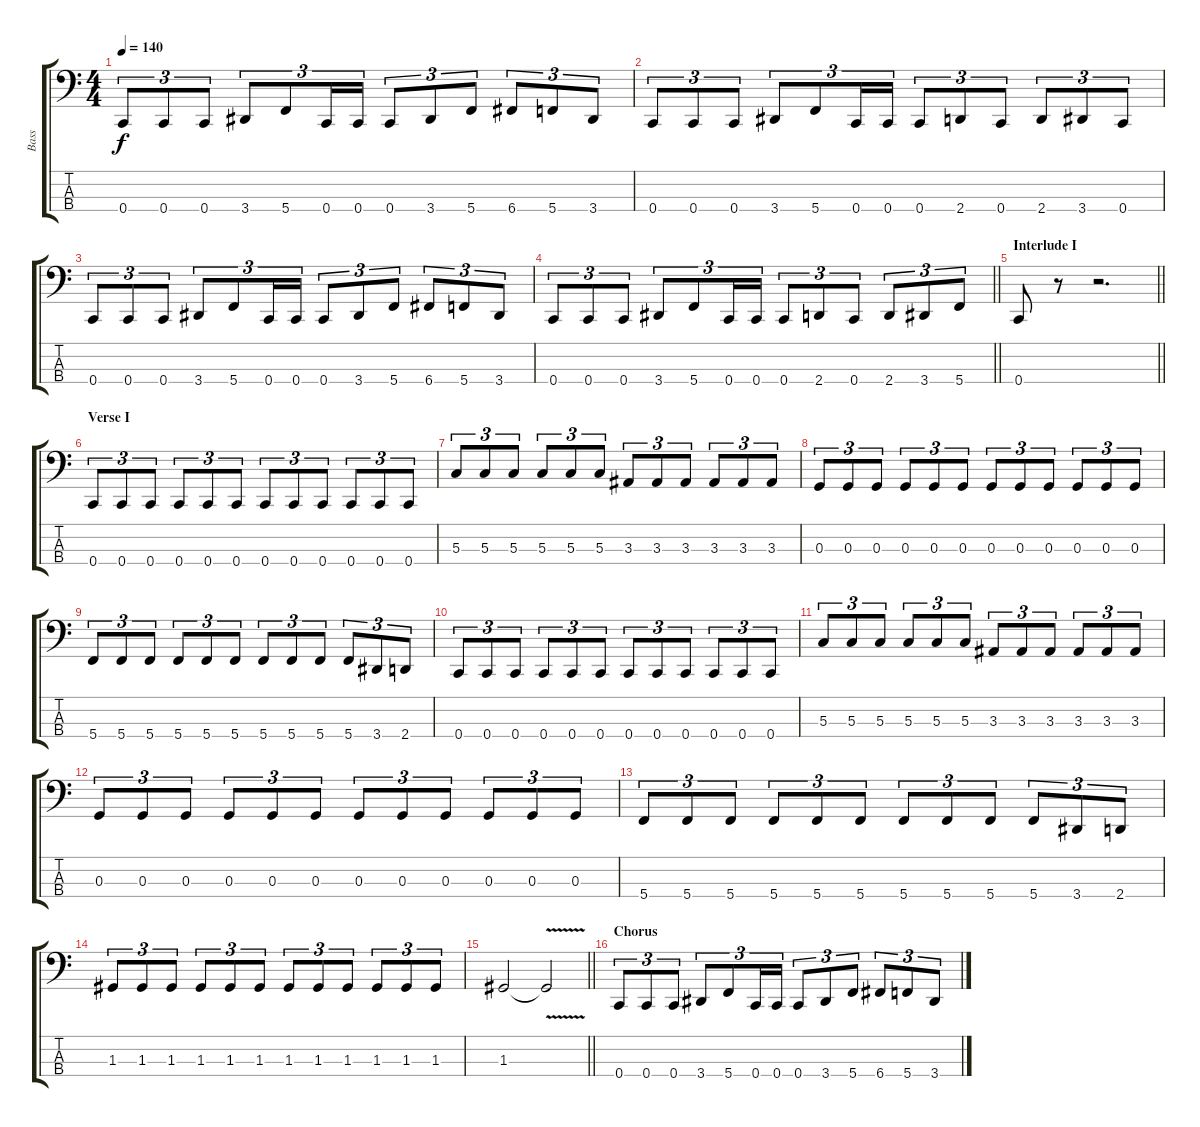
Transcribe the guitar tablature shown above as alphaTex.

\track ("Bass" "Bass") {instrument electricbasspick}
\staff {score tabs}
\tuning (F2 C2 G1 C1) {hide}
\ts (4 4)
\tempo 140
\clef f4
\ks c
0.4.8{tu (3 2) dy f} 0.4.8{tu (3 2)} 0.4.8{tu (3 2)} 3.4.8{tu (3 2)} 5.4.8{tu (3 2)} 0.4.16{tu (3 2)} 0.4.16{tu (3 2)} 0.4.8{tu (3 2)} 3.4.8{tu (3 2)} 5.4.8{tu (3 2)} 6.4.8{tu (3 2)} 5.4.8{tu (3 2)} 3.4.8{tu (3 2)} |
0.4.8{tu (3 2)} 0.4.8{tu (3 2)} 0.4.8{tu (3 2)} 3.4.8{tu (3 2)} 5.4.8{tu (3 2)} 0.4.16{tu (3 2)} 0.4.16{tu (3 2)} 0.4.8{tu (3 2)} 2.4.8{tu (3 2)} 0.4.8{tu (3 2)} 2.4.8{tu (3 2)} 3.4.8{tu (3 2)} 0.4.8{tu (3 2)} |
0.4.8{tu (3 2)} 0.4.8{tu (3 2)} 0.4.8{tu (3 2)} 3.4.8{tu (3 2)} 5.4.8{tu (3 2)} 0.4.16{tu (3 2)} 0.4.16{tu (3 2)} 0.4.8{tu (3 2)} 3.4.8{tu (3 2)} 5.4.8{tu (3 2)} 6.4.8{tu (3 2)} 5.4.8{tu (3 2)} 3.4.8{tu (3 2)} |
\barLineRight lightlight
0.4.8{tu (3 2)} 0.4.8{tu (3 2)} 0.4.8{tu (3 2)} 3.4.8{tu (3 2)} 5.4.8{tu (3 2)} 0.4.16{tu (3 2)} 0.4.16{tu (3 2)} 0.4.8{tu (3 2)} 2.4.8{tu (3 2)} 0.4.8{tu (3 2)} 2.4.8{tu (3 2)} 3.4.8{tu (3 2)} 5.4.8{tu (3 2)} |
\section ("" "Interlude I")
\barLineRight lightlight
0.4.8 r.8 r.2{d} |
\section ("" "Verse I")
0.4.8{tu (3 2)} 0.4.8{tu (3 2)} 0.4.8{tu (3 2)} 0.4.8{tu (3 2)} 0.4.8{tu (3 2)} 0.4.8{tu (3 2)} 0.4.8{tu (3 2)} 0.4.8{tu (3 2)} 0.4.8{tu (3 2)} 0.4.8{tu (3 2)} 0.4.8{tu (3 2)} 0.4.8{tu (3 2)} |
5.3.8{tu (3 2)} 5.3.8{tu (3 2)} 5.3.8{tu (3 2)} 5.3.8{tu (3 2)} 5.3.8{tu (3 2)} 5.3.8{tu (3 2)} 3.3.8{tu (3 2)} 3.3.8{tu (3 2)} 3.3.8{tu (3 2)} 3.3.8{tu (3 2)} 3.3.8{tu (3 2)} 3.3.8{tu (3 2)} |
0.3.8{tu (3 2)} 0.3.8{tu (3 2)} 0.3.8{tu (3 2)} 0.3.8{tu (3 2)} 0.3.8{tu (3 2)} 0.3.8{tu (3 2)} 0.3.8{tu (3 2)} 0.3.8{tu (3 2)} 0.3.8{tu (3 2)} 0.3.8{tu (3 2)} 0.3.8{tu (3 2)} 0.3.8{tu (3 2)} |
5.4.8{tu (3 2)} 5.4.8{tu (3 2)} 5.4.8{tu (3 2)} 5.4.8{tu (3 2)} 5.4.8{tu (3 2)} 5.4.8{tu (3 2)} 5.4.8{tu (3 2)} 5.4.8{tu (3 2)} 5.4.8{tu (3 2)} 5.4.8{tu (3 2)} 3.4.8{tu (3 2)} 2.4.8{tu (3 2)} |
0.4.8{tu (3 2)} 0.4.8{tu (3 2)} 0.4.8{tu (3 2)} 0.4.8{tu (3 2)} 0.4.8{tu (3 2)} 0.4.8{tu (3 2)} 0.4.8{tu (3 2)} 0.4.8{tu (3 2)} 0.4.8{tu (3 2)} 0.4.8{tu (3 2)} 0.4.8{tu (3 2)} 0.4.8{tu (3 2)} |
5.3.8{tu (3 2)} 5.3.8{tu (3 2)} 5.3.8{tu (3 2)} 5.3.8{tu (3 2)} 5.3.8{tu (3 2)} 5.3.8{tu (3 2)} 3.3.8{tu (3 2)} 3.3.8{tu (3 2)} 3.3.8{tu (3 2)} 3.3.8{tu (3 2)} 3.3.8{tu (3 2)} 3.3.8{tu (3 2)} |
0.3.8{tu (3 2)} 0.3.8{tu (3 2)} 0.3.8{tu (3 2)} 0.3.8{tu (3 2)} 0.3.8{tu (3 2)} 0.3.8{tu (3 2)} 0.3.8{tu (3 2)} 0.3.8{tu (3 2)} 0.3.8{tu (3 2)} 0.3.8{tu (3 2)} 0.3.8{tu (3 2)} 0.3.8{tu (3 2)} |
5.4.8{tu (3 2)} 5.4.8{tu (3 2)} 5.4.8{tu (3 2)} 5.4.8{tu (3 2)} 5.4.8{tu (3 2)} 5.4.8{tu (3 2)} 5.4.8{tu (3 2)} 5.4.8{tu (3 2)} 5.4.8{tu (3 2)} 5.4.8{tu (3 2)} 3.4.8{tu (3 2)} 2.4.8{tu (3 2)} |
1.3.8{tu (3 2)} 1.3.8{tu (3 2)} 1.3.8{tu (3 2)} 1.3.8{tu (3 2)} 1.3.8{tu (3 2)} 1.3.8{tu (3 2)} 1.3.8{tu (3 2)} 1.3.8{tu (3 2)} 1.3.8{tu (3 2)} 1.3.8{tu (3 2)} 1.3.8{tu (3 2)} 1.3.8{tu (3 2)} |
\barLineRight lightlight
1.3.2 1.3{v t}.2 |
\section ("" "Chorus")
0.4.8{tu (3 2)} 0.4.8{tu (3 2)} 0.4.8{tu (3 2)} 3.4.8{tu (3 2)} 5.4.8{tu (3 2)} 0.4.16{tu (3 2)} 0.4.16{tu (3 2)} 0.4.8{tu (3 2)} 3.4.8{tu (3 2)} 5.4.8{tu (3 2)} 6.4.8{tu (3 2)} 5.4.8{tu (3 2)} 3.4.8{tu (3 2)}
